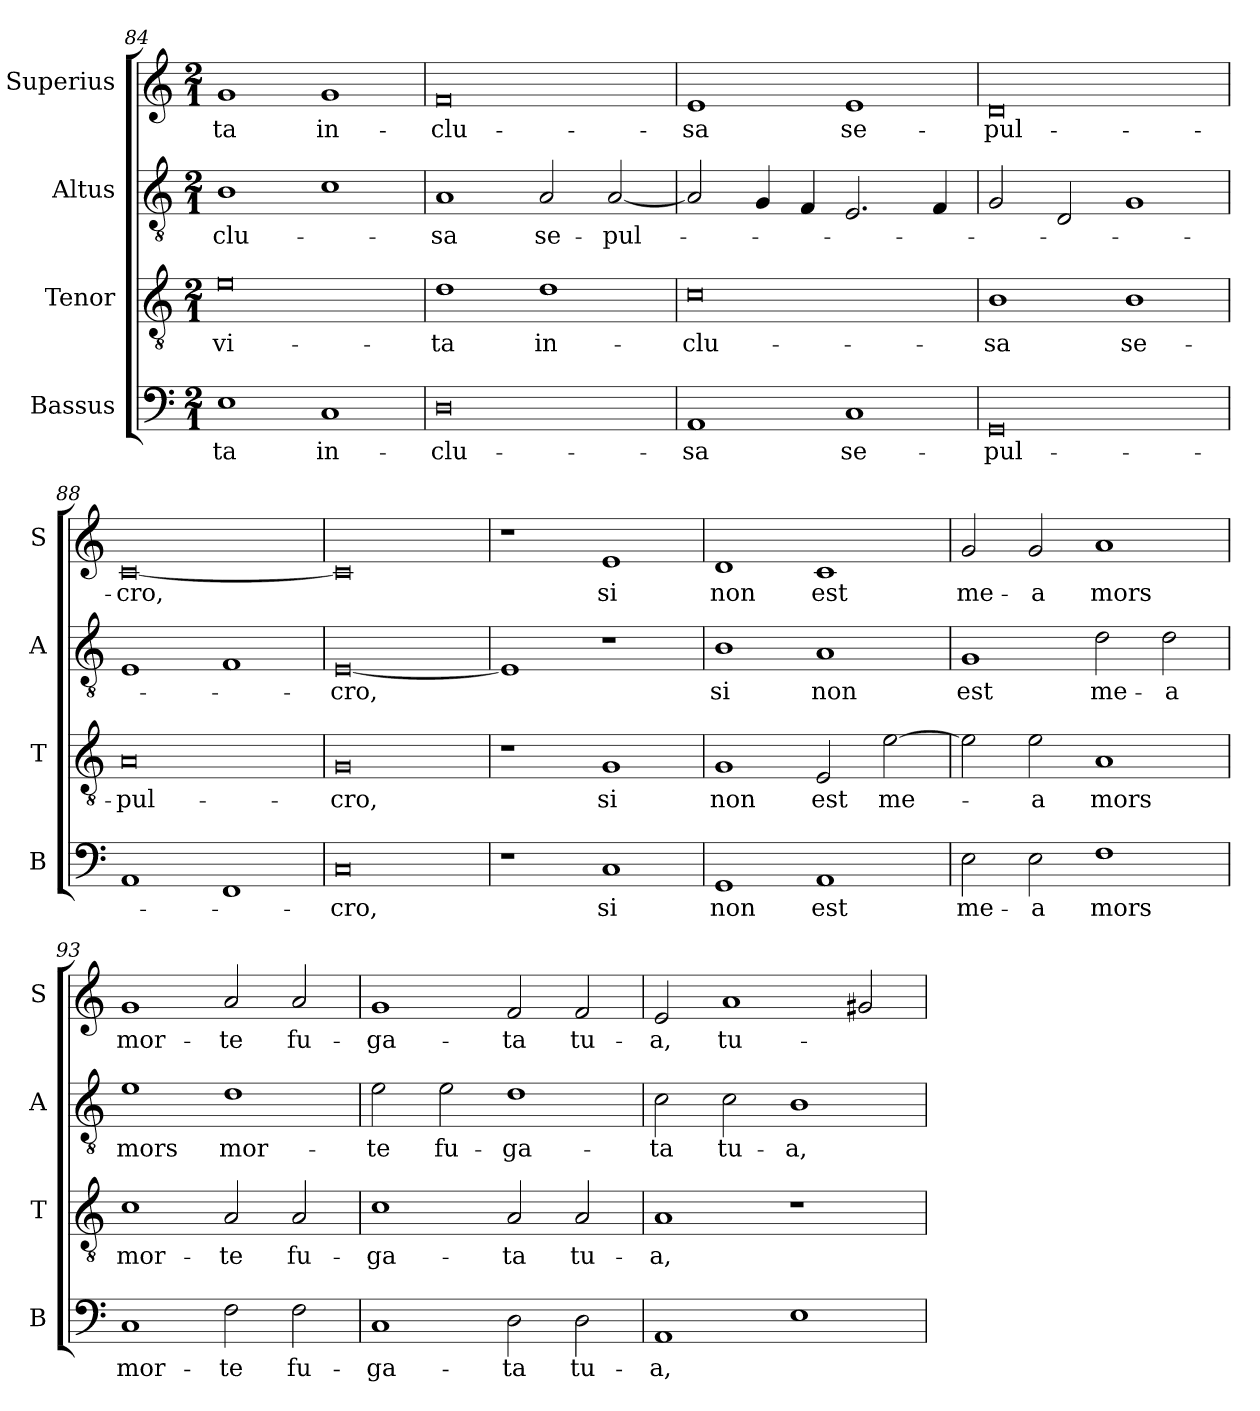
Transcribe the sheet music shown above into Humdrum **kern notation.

**kern	**text	**kern	**text	**kern	**text	**kern	**text
*part4	*part4	*part3	*part3	*part2	*part2	*part1	*part1
*staff4	*staff4	*staff3	*staff3	*staff2	*staff2	*staff1	*staff1
*I"Bassus	*	*I"Tenor	*	*I"Altus	*	*I"Superius	*
*I'B	*	*I'T	*	*I'A	*	*I'S	*
*clefF4	*	*clefGv2	*	*clefGv2	*	*clefG2	*
*k[]	*	*k[]	*	*k[]	*	*k[]	*
*M2/1	*	*M2/1	*	*M2/1	*	*M2/1	*
=84	=84	=84	=84	=84	=84	=84	=84
1E	-ta	0e	vi-	1B	-clu-	1g	-ta
1C	in-	.	.	1c	.	1g	in-
=85	=85	=85	=85	=85	=85	=85	=85
0D	-clu-	1d	-ta	1A	-sa	0f	-clu-
.	.	1d	in-	2A	se-	.	.
.	.	.	.	[2A	-pul-	.	.
=86	=86	=86	=86	=86	=86	=86	=86
1AA	-sa	0c	-clu-	2A]	.	1e	-sa
.	.	.	.	4G	.	.	.
.	.	.	.	4F	.	.	.
1C	se-	.	.	2.E	.	1e	se-
.	.	.	.	4F	.	.	.
=87	=87	=87	=87	=87	=87	=87	=87
0GG	-pul-	1B	-sa	2G	.	0d	-pul-
.	.	.	.	2D	.	.	.
.	.	1B	se-	1G	.	.	.
=88	=88	=88	=88	=88	=88	=88	=88
1AA	.	0A	-pul-	1E	.	[0c	-cro,
1FF	.	.	.	1F	.	.	.
=89	=89	=89	=89	=89	=89	=89	=89
0C	-cro,	0G	-cro,	[0E	-cro,	0c]	.
=90	=90	=90	=90	=90	=90	=90	=90
1r	.	1r	.	1E]	.	1r	.
1C	si	1G	si	1r	.	1e	si
=91	=91	=91	=91	=91	=91	=91	=91
1GG	non	1G	non	1B	si	1d	non
1AA	est	2E	est	1A	non	1c	est
.	.	[2e	me-	.	.	.	.
=92	=92	=92	=92	=92	=92	=92	=92
2E	me-	2e]	.	1G	est	2g	me-
2E	-a	2e	-a	.	.	2g	-a
1F	mors	1A	mors	2d	me-	1a	mors
.	.	.	.	2d	-a	.	.
=93	=93	=93	=93	=93	=93	=93	=93
1C	mor-	1c	mor-	1e	mors	1g	mor-
2F	-te	2A	-te	1d	mor-	2a	-te
2F	fu-	2A	fu-	.	.	2a	fu-
=94	=94	=94	=94	=94	=94	=94	=94
1C	-ga-	1c	-ga-	2e	-te	1g	-ga-
.	.	.	.	2e	fu-	.	.
2D	-ta	2A	-ta	1d	-ga-	2f	-ta
2D	tu-	2A	tu-	.	.	2f	tu-
=95	=95	=95	=95	=95	=95	=95	=95
1AA	-a,	1A	-a,	2c	-ta	2e	-a,
.	.	.	.	2c	tu-	1a	tu-
1E	.	1r	.	1B	-a,	.	.
.	.	.	.	.	.	2g#X	.
=	=	=	=	=	=	=	=
*-	*-	*-	*-	*-	*-	*-	*-
